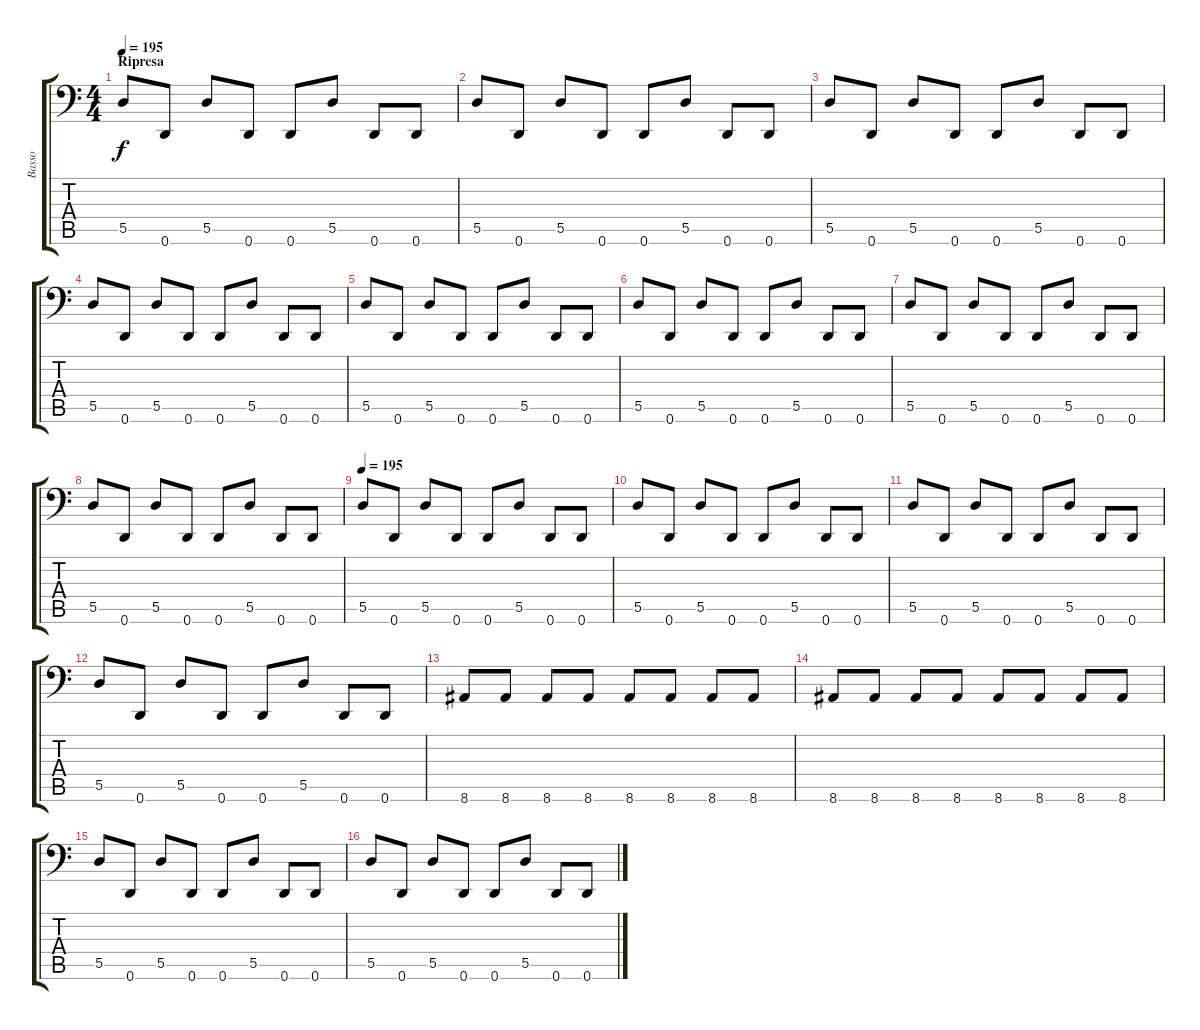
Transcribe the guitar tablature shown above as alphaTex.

\track ("Basso" "Basso") {instrument electricbassfinger}
\staff {score tabs}
\tuning (E3 B2 G2 D2 A1 D1) {hide}
\ts (4 4)
\section ("" "Ripresa")
\tempo 195
\clef f4
\ks c
5.5.8{dy f} 0.6.8 5.5.8 0.6.8 0.6.8 5.5.8 0.6.8 0.6.8 |
5.5.8 0.6.8 5.5.8 0.6.8 0.6.8 5.5.8 0.6.8 0.6.8 |
5.5.8 0.6.8 5.5.8 0.6.8 0.6.8 5.5.8 0.6.8 0.6.8 |
5.5.8 0.6.8 5.5.8 0.6.8 0.6.8 5.5.8 0.6.8 0.6.8 |
5.5.8 0.6.8 5.5.8 0.6.8 0.6.8 5.5.8 0.6.8 0.6.8 |
5.5.8 0.6.8 5.5.8 0.6.8 0.6.8 5.5.8 0.6.8 0.6.8 |
5.5.8 0.6.8 5.5.8 0.6.8 0.6.8 5.5.8 0.6.8 0.6.8 |
5.5.8 0.6.8 5.5.8 0.6.8 0.6.8 5.5.8 0.6.8 0.6.8 |
\tempo 195
5.5.8 0.6.8 5.5.8 0.6.8 0.6.8 5.5.8 0.6.8 0.6.8 |
5.5.8 0.6.8 5.5.8 0.6.8 0.6.8 5.5.8 0.6.8 0.6.8 |
5.5.8 0.6.8 5.5.8 0.6.8 0.6.8 5.5.8 0.6.8 0.6.8 |
5.5.8 0.6.8 5.5.8 0.6.8 0.6.8 5.5.8 0.6.8 0.6.8 |
8.6.8 8.6.8 8.6.8 8.6.8 8.6.8 8.6.8 8.6.8 8.6.8 |
8.6.8 8.6.8 8.6.8 8.6.8 8.6.8 8.6.8 8.6.8 8.6.8 |
5.5.8 0.6.8 5.5.8 0.6.8 0.6.8 5.5.8 0.6.8 0.6.8 |
5.5.8 0.6.8 5.5.8 0.6.8 0.6.8 5.5.8 0.6.8 0.6.8
